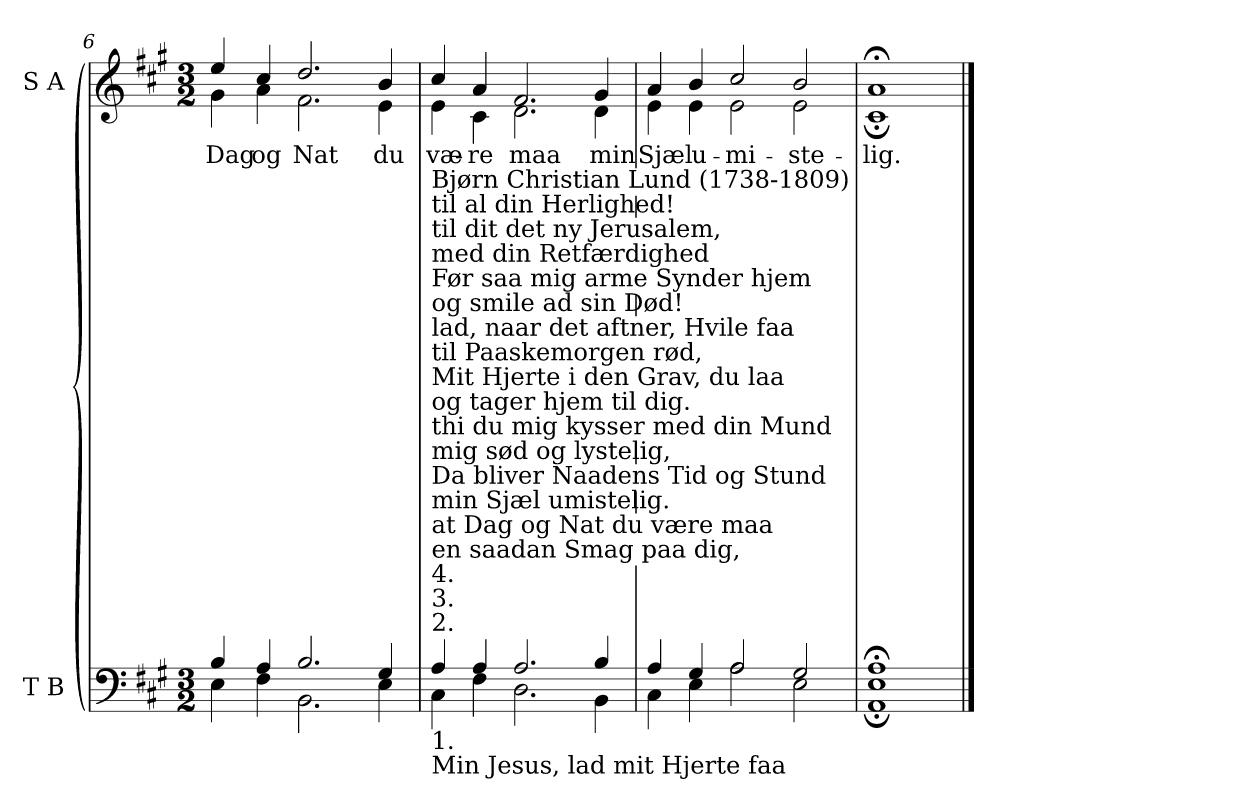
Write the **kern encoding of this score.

**kern	**kern	**text
*part2	*part1	*part1
*staff2	*staff1	*staff1
*I"T B	*I"S A	*
!!LO:LB:g=z
*clefF4	*clefG2	*
*k[f#c#g#]	*k[f#c#g#]	*
*A:	*A:	*
*M3/2	*M3/2	*
=6	=6	=6
*^	*	*
!	!	!	!LO:LY:b:color=#000000
*	*	*^	*
4Bi/	4Ei\	4eei/	4g#i\	Dag
!	!	!	!	!LO:LY:b:color=#000000
4Ai/	4F#i\	4cc#i/	4ai\	og
!	!	!	!	!LO:LY:b:color=#000000
2.Bi/	2.BBi\	2.ddi/	2.f#i\	Nat
!	!	!	!	!LO:LY:b:color=#000000
4G#i/	4Ei\	4bi/	4ei\	du
=7	=7	=7	=7	=7
!LO:TX:b:t=1.	!	!	!	!
!LO:TX:t=2.	!	!	!	!
!LO:TX:t=3.	!	!	!	!
!LO:TX:t=4.	!	!	!	!
!LO:TX:b:t=Min Jesus, lad mit Hjerte faa	!	!	!	!
!LO:TX:t=en saadan Smag paa dig,	!	!	!	!
!LO:TX:t=at Dag og Nat du være maa	!	!	!	!
!LO:TX:t=min Sjæl umistelig.	!	!	!	!
!LO:TX:t=Da bliver Naadens Tid og Stund	!	!	!	!
!LO:TX:t=mig sød og lystelig,	!	!	!	!
!LO:TX:t=thi du mig kysser med din Mund	!	!	!	!
!LO:TX:t=og tager hjem til dig.	!	!	!	!
!LO:TX:t=Mit Hjerte i den Grav, du laa	!	!	!	!
!LO:TX:t=til Paaskemorgen rød,	!	!	!	!
!LO:TX:t=lad, naar det aftner, Hvile faa	!	!	!	!
!LO:TX:t=og smile ad sin Død!	!	!	!	!
!LO:TX:t=Før saa mig arme Synder hjem	!	!	!	!
!LO:TX:t=med din Retfærdighed	!	!	!	!
!LO:TX:t=til dit det ny Jerusalem,	!	!	!	!
!LO:TX:t=til al din Herlighed!	!	!	!	!
!LO:TX:t=Bjørn Christian Lund (1738-1809)	!	!	!	!
!	!	!	!	!LO:LY:b:color=#000000
4Ai/	4C#i\	4cc#i/	4ei\	væ-
!	!	!	!	!LO:LY:b:color=#000000
4Ai/	4F#i\	4ai/	4c#i\	-re
!	!	!	!	!LO:LY:b:color=#000000
2.Ai/	2.Di\	2.f#i/	2.di\	maa
!	!	!	!	!LO:LY:b:color=#000000
4Bi/	4BBi\	4g#i/	4di\	min
=8	=8	=8	=8	=8
!	!	!	!	!LO:LY:b:color=#000000
4Ai/	4C#i\	4ai/	4ei\	Sjæl
!	!	!	!	!LO:LY:b:color=#000000
4G#i/	4Ei\	4bi/	4ei\	u-
!	!	!	!	!LO:LY:b:color=#000000
2Ai/	2Ai\	2cc#i/	2ei\	-mi-
!	!	!	!	!LO:LY:b:color=#000000
2G#i/	2Ei\	2bi/	2ei\	-ste-
=9	=9	=9	=9	=9
!	!	!	!	!LO:LY:b:color=#000000
1A;i	1AAi; 1Ei;	1a;i	1c#;i	-lig.
*v	*v	*	*	*
*	*v	*v	*
==	==	==
*-	*-	*-
